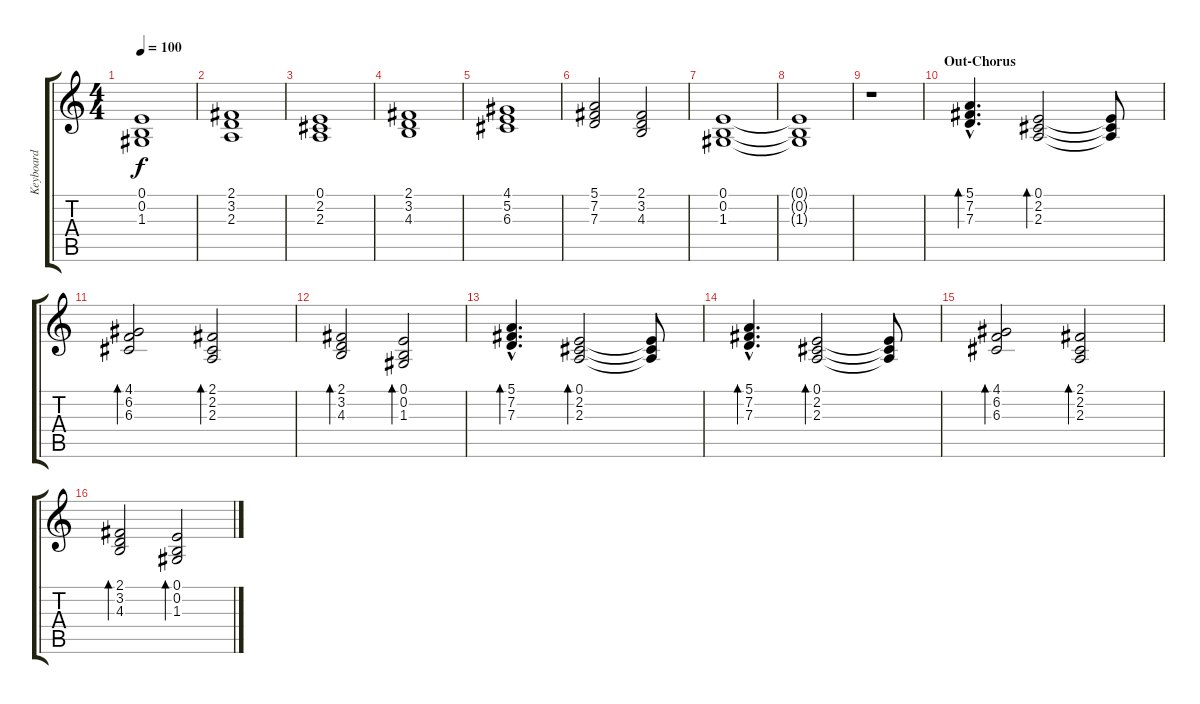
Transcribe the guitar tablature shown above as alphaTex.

\track ("Keyboard" "Keyboard") {instrument fx4atmosphere}
\staff {score tabs}
\tuning (E4 B3 G3 D3 A2 E2) {hide}
\ts (4 4)
\tempo 100
\clef g2
\ks c
(0.1 0.2 1.3).1{dy f} |
(2.1 3.2 2.3).1 |
(0.1 2.2 2.3).1 |
(2.1 3.2 4.3).1 |
(4.1 5.2 6.3).1 |
(5.1 7.2 7.3).2 (2.1 3.2 4.3).2 |
(0.1 0.2 1.3).1 |
(0.1{t} 0.2{t} 1.3{t}).1 |
r.1 |
\section ("" "Out-Chorus")
(5.1{hac} 7.2{hac} 7.3{hac}).4{d bd 240 volume 7} (0.1 2.2 2.3).2{bd 240} (0.1{t} 2.2{t} 2.3{t}).8 |
(4.1 6.2 6.3).2{bd 240} (2.1 2.2 2.3).2{bd 240} |
(2.1 3.2 4.3).2{bd 240} (0.1 0.2 1.3).2{bd 240} |
(5.1{hac} 7.2{hac} 7.3{hac}).4{d bd 240} (0.1 2.2 2.3).2{bd 240} (0.1{t} 2.2{t} 2.3{t}).8 |
(5.1{hac} 7.2{hac} 7.3{hac}).4{d bd 240} (0.1 2.2 2.3).2{bd 240} (0.1{t} 2.2{t} 2.3{t}).8 |
(4.1 6.2 6.3).2{bd 240} (2.1 2.2 2.3).2{bd 240} |
(2.1 3.2 4.3).2{bd 240} (0.1 0.2 1.3).2{bd 240}
